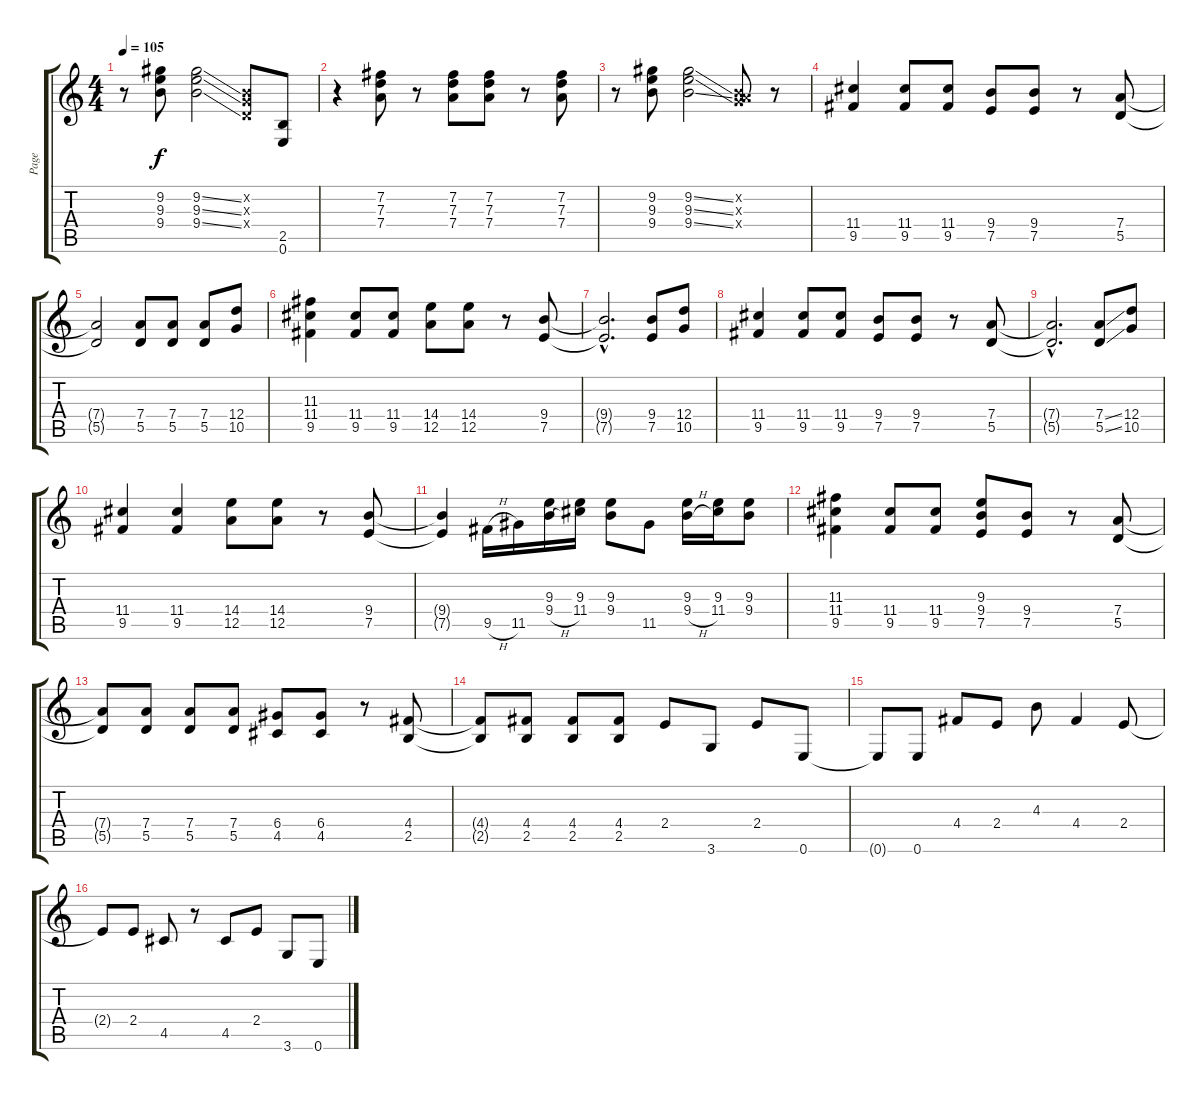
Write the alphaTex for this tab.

\track ("Page" "Page") {instrument distortionguitar}
\staff {score tabs}
\tuning (E4 B3 G3 D3 A2 E2) {hide}
\ts (4 4)
\tempo 105
\clef g2
\ks c
r.8{dy f} (9.2 9.3 9.4).8 (9.2{ss} 9.3{ss} 9.4{ss}).2 (0.2{x} 0.3{x} 0.4{x}).8 (2.5 0.6).8 |
r.4 (7.2 7.3 7.4).8 r.8 (7.2 7.3 7.4).8 (7.2 7.3 7.4).8 r.8 (7.2 7.3 7.4).8 |
r.8 (9.2 9.3 9.4).8 (9.2{ss} 9.3{ss} 9.4{ss}).2 (0.2{x} 0.3{x} 7.4{x}).8 r.8 |
(11.4 9.5).4 (11.4 9.5).8 (11.4 9.5).8 (9.4 7.5).8 (9.4 7.5).8 r.8 (7.4 5.5).8 |
(7.4{t} 5.5{t}).2 (7.4 5.5).8 (7.4 5.5).8 (7.4 5.5).8 (12.4 10.5).8 |
(11.3 11.4 9.5).4 (11.4 9.5).8 (11.4 9.5).8 (14.4 12.5).8 (14.4 12.5).8 r.8 (9.4 7.5).8 |
(9.4{hac t} 7.5{hac t}).2{d} (9.4 7.5).8 (12.4 10.5).8 |
(11.4 9.5).4 (11.4 9.5).8 (11.4 9.5).8 (9.4 7.5).8 (9.4 7.5).8 r.8 (7.4 5.5).8 |
(7.4{hac t} 5.5{hac t}).2{d} (7.4{ss} 5.5{ss}).8 (12.4 10.5).8 |
(11.4 9.5).4 (11.4 9.5).4 (14.4 12.5).8 (14.4 12.5).8 r.8 (9.4 7.5).8 |
(9.4{t} 7.5{t}).4 9.5{h}.16 11.5.16 (9.3 9.4{h}).16 (9.3 11.4).16 (9.3 9.4).8 11.5.8 (9.3 9.4{h}).16 (9.3 11.4).16 (9.3 9.4).8 |
(11.3 11.4 9.5).4 (11.4 9.5).8 (11.4 9.5).8 (9.3 9.4 7.5).8 (9.4 7.5).8 r.8 (7.4 5.5).8 |
(7.4{t} 5.5{t}).8 (7.4 5.5).8 (7.4 5.5).8 (7.4 5.5).8 (6.4 4.5).8 (6.4 4.5).8 r.8 (4.4 2.5).8 |
(4.4{t} 2.5{t}).8 (4.4 2.5).8 (4.4 2.5).8 (4.4 2.5).8 2.4.8 3.6.8 2.4.8 0.6.8 |
0.6{t}.8 0.6.8 4.4.8 2.4.8 4.3.8 4.4.4 2.4.8 |
2.4{t}.8 2.4.8 4.5.8 r.8 4.5.8 2.4.8 3.6.8 0.6.8
